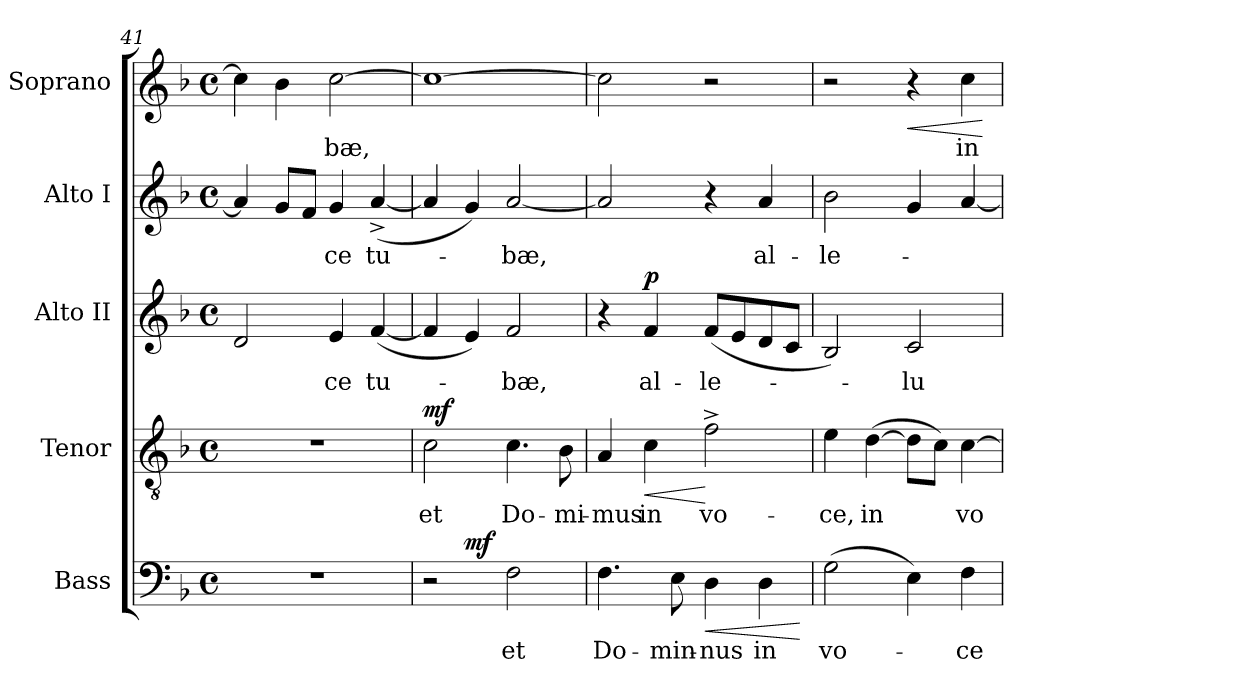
**kern	**text	**dynam	**kern	**text	**dynam	**kern	**text	**dynam	**kern	**text	**kern	**text	**dynam
*part5	*part5	*part5	*part4	*part4	*part4	*part3	*part3	*part3	*part2	*part2	*part1	*part1	*part1
*staff5	*staff5	*staff5	*staff4	*staff4	*staff4	*staff3	*staff3	*staff3	*staff2	*staff2	*staff1	*staff1	*staff1
*I"Bass	*	*	*I"Tenor	*	*	*I"Alto II	*	*	*I"Alto I	*	*I"Soprano	*	*
*I'B.	*	*	*I'T.	*	*	*I'A2.	*	*	*I'A1.	*	*I'S.	*	*
*clefF4	*	*	*clefGv2	*	*	*clefG2	*	*	*clefG2	*	*clefG2	*	*
*	*	*	*ITrd7c12	*	*	*	*	*	*	*	*	*	*
*k[b-]	*	*	*k[b-]	*	*	*k[b-]	*	*	*k[b-]	*	*k[b-]	*	*
*F:	*	*	*F:	*	*	*F:	*	*	*F:	*	*F:	*	*
*M4/4	*	*	*M4/4	*	*	*M4/4	*	*	*M4/4	*	*M4/4	*	*
*met(c)	*	*	*met(c)	*	*	*met(c)	*	*	*met(c)	*	*met(c)	*	*
=41	=41	=41	=41	=41	=41	=41	=41	=41	=41	=41	=41	=41	=41
1r	.	.	1r	.	.	2di/	.	.	4ai/]	.	4cci\]	.	.
.	.	.	.	.	.	.	.	.	8gi/L	.	4b-i\	.	.
.	.	.	.	.	.	.	.	.	8fi/J	.	.	.	.
!	!	!	!	!	!	!	!LO:LY:b:color=#000000	!	!	!	!	!	!
!	!	!	!	!	!	!	!	!	!	!LO:LY:b:color=#000000	!	!	!
!	!	!	!	!	!	!	!	!	!	!	!	!LO:LY:b:color=#000000	!
.	.	.	.	.	.	4ei/	-ce	.	4gi/	-ce	[>2cci\	-bæ,	.
!	!	!	!	!	!	!	!LO:LY:b:color=#000000	!	!	!	!	!	!
!	!	!	!	!	!	!	!	!	!	!LO:LY:b:color=#000000	!	!	!
.	.	.	.	.	.	([<4fi/	tu-	.	([<4a^i/	tu-	.	.	.
=42	=42	=42	=42	=42	=42	=42	=42	=42	=42	=42	=42	=42	=42
!	!	!	!	!LO:LY:b:color=#000000	!	!	!	!	!	!	!	!	!
*^	*	*	*	*	*	*	*	*	*	*	*	*	*
2r	4ryy	.	.	2Ci\	et	mf	4fi/]	.	.	4ai/]	.	1cci_>	.	.
.	2.ryy	.	mf	.	.	.	4ei/)	.	.	4gi/)	.	.	.	.
!	!	!LO:LY:b:color=#000000	!	!	!	!	!	!	!	!	!	!	!	!
!	!	!	!	!	!LO:LY:b:color=#000000	!	!	!	!	!	!	!	!	!
!	!	!	!	!	!	!	!	!LO:LY:b:color=#000000	!	!	!	!	!	!
!	!	!	!	!	!	!	!	!	!	!	!LO:LY:b:color=#000000	!	!	!
2Fi\	.	et	.	4.Ci\	Do-	.	2fi/	-bæ,	.	[<2ai/	-bæ,	.	.	.
!	!	!	!	!	!LO:LY:b:color=#000000	!	!	!	!	!	!	!	!	!
.	.	.	.	8BB-i\	-mi-	.	.	.	.	.	.	.	.	.
*v	*v	*	*	*	*	*	*	*	*	*	*	*	*	*
!!LO:LB:g=z
=43	=43	=43	=43	=43	=43	=43	=43	=43	=43	=43	=43	=43	=43
*^	*	*	*	*	*	*	*	*	*	*	*	*	*
!	!	!LO:LY:b:color=#000000	!	!	!	!	!	!	!	!	!	!	!	!
*v	*v	*	*	*	*	*	*	*	*	*	*	*	*	*
*^	*	*	*	*	*	*	*	*	*	*	*	*	*
!	!	!	!	!	!LO:LY:b:color=#000000	!	!	!	!	!	!	!	!	!
*v	*v	*	*	*	*	*	*	*	*	*	*	*	*	*
4.Fi\	Do-	.	4AAi/	-mus	.	4r	.	.	2ai/]	.	2cci\]	.	.
!	!	!	!	!LO:LY:b:color=#000000	!LO:HP:b	!	!	!	!	!	!	!	!
!	!	!	!	!	!	!	!LO:LY:b:color=#000000	!	!	!	!	!	!
.	.	.	4Ci\	in	<	4fi/	al-	p	.	.	.	.	.
!	!LO:LY:b:color=#000000	!	!	!	!	!	!	!	!	!	!	!	!
8Ei\	-min-	.	.	.	.	.	.	.	.	.	.	.	.
!	!LO:LY:b:color=#000000	!LO:HP:b	!	!	!	!	!	!	!	!	!	!	!
!	!	!	!	!LO:LY:b:color=#000000	!	!	!	!	!	!	!	!	!
!	!	!	!	!	!	!	!LO:LY:b:color=#000000	!	!	!	!	!	!
4Di\	-nus	<	2F^i\	vo-	[	(8fi/L	-le-	.	4r	.	2r	.	.
.	.	.	.	.	.	8ei/	.	.	.	.	.	.	.
!	!LO:LY:b:color=#000000	!	!	!	!	!	!	!	!	!	!	!	!
!	!	!	!	!	!	!	!	!	!	!LO:LY:b:color=#000000	!	!	!
4Di\	in	.	.	.	.	8di/	.	.	4ai/	al-	.	.	.
.	.	.	.	.	.	8ci/J	.	.	.	.	.	.	.
.	.	[	.	.	.	.	.	.	.	.	.	.	.
=44	=44	=44	=44	=44	=44	=44	=44	=44	=44	=44	=44	=44	=44
!	!LO:LY:b:color=#000000	!	!	!	!	!	!	!	!	!	!	!	!
!	!	!	!	!LO:LY:b:color=#000000	!	!	!	!	!	!	!	!	!
!	!	!	!	!	!	!	!	!	!	!LO:LY:b:color=#000000	!	!	!
(2Gi\	vo-	.	4Ei\	-ce,	.	2B-i/)	.	.	2b-i\	-le-	2r	.	.
!	!	!	!	!LO:LY:b:color=#000000	!	!	!	!	!	!	!	!	!
.	.	.	([>4Di\	in	.	.	.	.	.	.	.	.	.
!	!	!	!	!	!	!	!LO:LY:b:color=#000000	!	!	!	!	!	!LO:HP:b
4Ei\)	.	.	8Di\L]	.	.	2ci/	-lu-	.	4gi/	.	4r	.	<
.	.	.	8Ci\J)	.	.	.	.	.	.	.	.	.	.
!	!LO:LY:b:color=#000000	!	!	!	!	!	!	!	!	!	!	!	!
!	!	!	!	!LO:LY:b:color=#000000	!	!	!	!	!	!	!	!	!
!	!	!	!	!	!	!	!	!	!	!	!	!LO:LY:b:color=#000000	!
4Fi\	-ce	.	[>4Ci\	vo-	.	.	.	.	[<4ai/	.	4cci\	in	.
.	.	.	.	.	.	.	.	.	.	.	.	.	[
=	=	=	=	=	=	=	=	=	=	=	=	=	=
*-	*-	*-	*-	*-	*-	*-	*-	*-	*-	*-	*-	*-	*-
